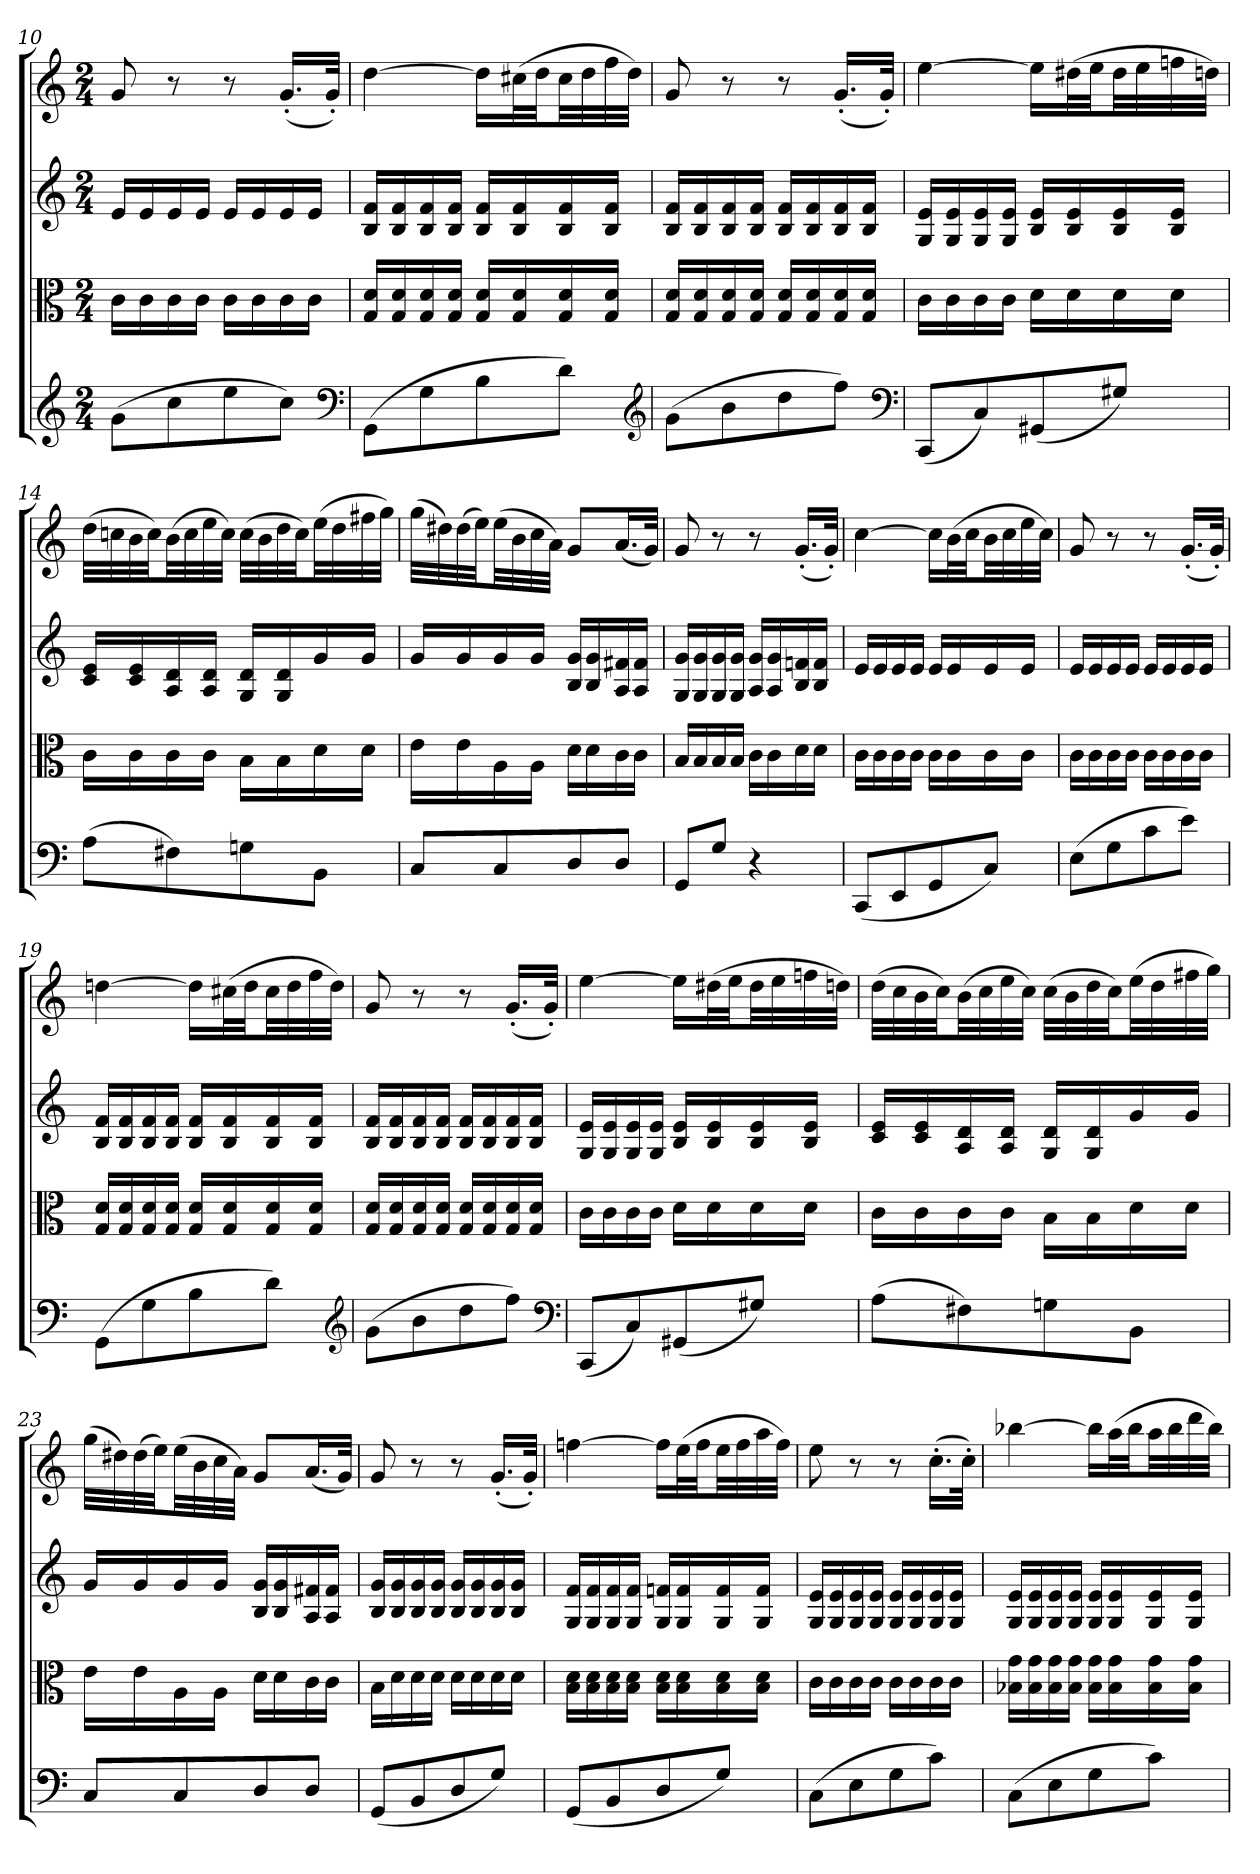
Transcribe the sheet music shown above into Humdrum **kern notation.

**kern	**kern	**kern	**kern
*part4	*part3	*part2	*part1
*staff4	*staff3	*staff2	*staff1
*clefG2	*clefC3	*clefG2	*clefG2
*k[]	*k[]	*k[]	*k[]
*C:	*C:	*C:	*C:
*M2/4	*M2/4	*M2/4	*M2/4
=10	=10	=10	=10
(8g\L	16c\LL	16e/LL	8g/
.	16c\	16e/	.
8cc\	16c\	16e/	8r
.	16c\JJ	16e/JJ	.
8ee\	16c\LL	16e/LL	8r
.	16c\	16e/	.
8cc\J)	16c\	16e/	(16.g'/LL
.	16c\JJ	16e/JJ	.
.	.	.	32g'/JJk)
*clefF4	*	*	*
=11	=11	=11	=11
(8GG\L	16G/ 16d/LL	16B/ 16f/LL	[4dd\
.	16G/ 16d/	16B/ 16f/	.
8G\	16G/ 16d/	16B/ 16f/	.
.	16G/ 16d/JJ	16B/ 16f/JJ	.
8B\	16G/ 16d/LL	16B/ 16f/LL	16dd\LL]
.	16G/ 16d/	16B/ 16f/	(32cc#X\L
.	.	.	32dd\JJ
8d\J)	16G/ 16d/	16B/ 16f/	32cc#\LL
.	.	.	32dd\
.	16G/ 16d/JJ	16B/ 16f/JJ	32ff\
.	.	.	32dd\JJJ)
*clefG2	*	*	*
=12	=12	=12	=12
(8g\L	16G/ 16d/LL	16B/ 16f/LL	8g/
.	16G/ 16d/	16B/ 16f/	.
8b\	16G/ 16d/	16B/ 16f/	8r
.	16G/ 16d/JJ	16B/ 16f/JJ	.
8dd\	16G/ 16d/LL	16B/ 16f/LL	8r
.	16G/ 16d/	16B/ 16f/	.
8ff\J)	16G/ 16d/	16B/ 16f/	(16.g'/LL
.	16G/ 16d/JJ	16B/ 16f/JJ	.
.	.	.	32g'/JJk)
*clefF4	*	*	*
=13	=13	=13	=13
(8CC/L	16c\LL	16G/ 16e/LL	[4ee\
.	16c\	16G/ 16e/	.
8C/)	16c\	16G/ 16e/	.
.	16c\JJ	16G/ 16e/JJ	.
(8GG#X/	16d\LL	16B/ 16e/LL	16ee\LL]
.	16d\	16B/ 16e/	(32dd#X\L
.	.	.	32ee\JJ
8G#X/J)	16d\	16B/ 16e/	32dd#\LL
.	.	.	32ee\
.	16d\JJ	16B/ 16e/JJ	32ffn\
.	.	.	32ddn\JJJ)
=14	=14	=14	=14
(8A\L	16c\LL	16c/ 16e/LL	(32dd\LLL
.	.	.	32ccn\
.	16c\	16c/ 16e/	32b\
.	.	.	32cc\JJ)
8F#X\)	16c\	16A/ 16d/	(32b\LL
.	.	.	32cc\
.	16c\JJ	16A/ 16d/JJ	32ee\
.	.	.	32cc\JJJ)
8Gn\	16B\LL	16G/ 16d/LL	(32cc\LLL
.	.	.	32b\
.	16B\	16G/ 16d/	32dd\
.	.	.	32cc\JJ)
8BB\J	16d\	16g/	(32ee\LL
.	.	.	32dd\
.	16d\JJ	16g/JJ	32ff#X\
.	.	.	32gg\JJJ)
=15	=15	=15	=15
8C/L	16e\LL	16g/LL	(32gg\LLL
.	.	.	32dd#X\)
.	16e\	16g/	(32dd#\
.	.	.	32ee\JJ)
8C/	16A\	16g/	(32ee\LL
.	.	.	32b\
.	16A\JJ	16g/JJ	32cc\
.	.	.	32a\JJJ)
8D/	16d\LL	16B/ 16g/LL	8g/L
.	16d\	16B/ 16g/	.
8D/J	16c\	16A/ 16f#X/	(16.a/L
.	16c\JJ	16A/ 16f#/JJ	.
.	.	.	32g/JJk)
=16	=16	=16	=16
8GG/L	16B/LL	16G/ 16g/LL	8g/
.	16B/	16G/ 16g/	.
8G/J	16B/	16G/ 16g/	8r
.	16B/JJ	16G/ 16g/JJ	.
4r	16c\LL	16A/ 16g/LL	8r
.	16c\	16A/ 16g/	.
.	16d\	16B/ 16fn/	(16.g'/LL
.	16d\JJ	16B/ 16f/JJ	.
.	.	.	32g'/JJk)
=17	=17	=17	=17
(8CC/L	16c\LL	16e/LL	[4cc\
.	16c\	16e/	.
8EE/	16c\	16e/	.
.	16c\JJ	16e/JJ	.
8GG/	16c\LL	16e/LL	16cc\LL]
.	16c\	16e/	(32b\L
.	.	.	32cc\JJ
8C/J)	16c\	16e/	32b\LL
.	.	.	32cc\
.	16c\JJ	16e/JJ	32ee\
.	.	.	32cc\JJJ)
=18	=18	=18	=18
(8E\L	16c\LL	16e/LL	8g/
.	16c\	16e/	.
8G\	16c\	16e/	8r
.	16c\JJ	16e/JJ	.
8c\	16c\LL	16e/LL	8r
.	16c\	16e/	.
8e\J)	16c\	16e/	(16.g'/LL
.	16c\JJ	16e/JJ	.
.	.	.	32g'/JJk)
=19	=19	=19	=19
(8GG\L	16G/ 16d/LL	16B/ 16f/LL	[4ddn\
.	16G/ 16d/	16B/ 16f/	.
8G\	16G/ 16d/	16B/ 16f/	.
.	16G/ 16d/JJ	16B/ 16f/JJ	.
8B\	16G/ 16d/LL	16B/ 16f/LL	16dd\LL]
.	16G/ 16d/	16B/ 16f/	(32cc#X\L
.	.	.	32dd\JJ
8d\J)	16G/ 16d/	16B/ 16f/	32cc#\LL
.	.	.	32dd\
.	16G/ 16d/JJ	16B/ 16f/JJ	32ff\
.	.	.	32dd\JJJ)
*clefG2	*	*	*
=20	=20	=20	=20
(8g\L	16G/ 16d/LL	16B/ 16f/LL	8g/
.	16G/ 16d/	16B/ 16f/	.
8b\	16G/ 16d/	16B/ 16f/	8r
.	16G/ 16d/JJ	16B/ 16f/JJ	.
8dd\	16G/ 16d/LL	16B/ 16f/LL	8r
.	16G/ 16d/	16B/ 16f/	.
8ff\J)	16G/ 16d/	16B/ 16f/	(16.g'/LL
.	16G/ 16d/JJ	16B/ 16f/JJ	.
.	.	.	32g'/JJk)
*clefF4	*	*	*
=21	=21	=21	=21
(8CC/L	16c\LL	16G/ 16e/LL	[4ee\
.	16c\	16G/ 16e/	.
8C/)	16c\	16G/ 16e/	.
.	16c\JJ	16G/ 16e/JJ	.
(8GG#X/	16d\LL	16B/ 16e/LL	16ee\LL]
.	16d\	16B/ 16e/	(32dd#X\L
.	.	.	32ee\JJ
8G#X/J)	16d\	16B/ 16e/	32dd#\LL
.	.	.	32ee\
.	16d\JJ	16B/ 16e/JJ	32ffn\
.	.	.	32ddn\JJJ)
=22	=22	=22	=22
(8A\L	16c\LL	16c/ 16e/LL	(32dd\LLL
.	.	.	32cc\
.	16c\	16c/ 16e/	32b\
.	.	.	32cc\JJ)
8F#X\)	16c\	16A/ 16d/	(32b\LL
.	.	.	32cc\
.	16c\JJ	16A/ 16d/JJ	32ee\
.	.	.	32cc\JJJ)
8Gn\	16B\LL	16G/ 16d/LL	(32cc\LLL
.	.	.	32b\
.	16B\	16G/ 16d/	32dd\
.	.	.	32cc\JJ)
8BB\J	16d\	16g/	(32ee\LL
.	.	.	32dd\
.	16d\JJ	16g/JJ	32ff#X\
.	.	.	32gg\JJJ)
=23	=23	=23	=23
8C/L	16e\LL	16g/LL	(32gg\LLL
.	.	.	32dd#X\)
.	16e\	16g/	(32dd#\
.	.	.	32ee\JJ)
8C/	16A\	16g/	(32ee\LL
.	.	.	32b\
.	16A\JJ	16g/JJ	32cc\
.	.	.	32a\JJJ)
8D/	16d\LL	16B/ 16g/LL	8g/L
.	16d\	16B/ 16g/	.
8D/J	16c\	16A/ 16f#X/	(16.a/L
.	16c\JJ	16A/ 16f#/JJ	.
.	.	.	32g/JJk)
=24	=24	=24	=24
(8GG/L	16B\LL	16B/ 16g/LL	8g/
.	16d\	16B/ 16g/	.
8BB/	16d\	16B/ 16g/	8r
.	16d\JJ	16B/ 16g/JJ	.
8D/	16d\LL	16B/ 16g/LL	8r
.	16d\	16B/ 16g/	.
8G/J)	16d\	16B/ 16g/	(16.g'/LL
.	16d\JJ	16B/ 16g/JJ	.
.	.	.	32g'/JJk)
=25	=25	=25	=25
(8GG/L	16B\ 16d\LL	16G/ 16f/LL	[4ffn\
.	16B\ 16d\	16G/ 16f/	.
8BB/	16B\ 16d\	16G/ 16f/	.
.	16B\ 16d\JJ	16G/ 16f/JJ	.
8D/	16B\ 16d\LL	16G/ 16fn/LL	16ff\LL]
.	16B\ 16d\	16G/ 16f/	(32ee\L
.	.	.	32ff\JJ
8G/J)	16B\ 16d\	16G/ 16f/	32ee\LL
.	.	.	32ff\
.	16B\ 16d\JJ	16G/ 16f/JJ	32aa\
.	.	.	32ff\JJJ)
=26	=26	=26	=26
(8C\L	16c\LL	16G/ 16e/LL	8ee\
.	16c\	16G/ 16e/	.
8E\	16c\	16G/ 16e/	8r
.	16c\JJ	16G/ 16e/JJ	.
8G\	16c\LL	16G/ 16e/LL	8r
.	16c\	16G/ 16e/	.
8c\J)	16c\	16G/ 16e/	(16.cc'\LL
.	16c\JJ	16G/ 16e/JJ	.
.	.	.	32cc'\JJk)
=27	=27	=27	=27
(8C\L	16B-X\ 16g\LL	16G/ 16e/LL	[4bb-X\
.	16B-\ 16g\	16G/ 16e/	.
8E\	16B-\ 16g\	16G/ 16e/	.
.	16B-\ 16g\JJ	16G/ 16e/JJ	.
8G\	16B-\ 16g\LL	16G/ 16e/LL	16bb-\LL]
.	16B-\ 16g\	16G/ 16e/	(32aa\L
.	.	.	32bb-\JJ
8c\J)	16B-\ 16g\	16G/ 16e/	32aa\LL
.	.	.	32bb-\
.	16B-\ 16g\JJ	16G/ 16e/JJ	32ddd\
.	.	.	32bb-\JJJ)
=	=	=	=
*-	*-	*-	*-
